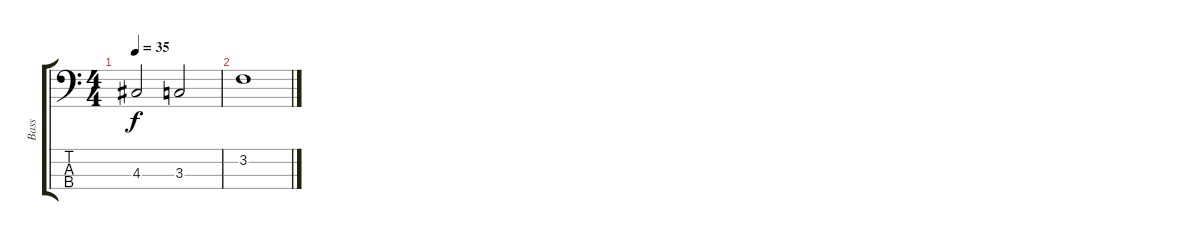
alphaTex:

\track ("Bass" "Bass") {instrument fretlessbass}
\staff {score tabs}
\tuning (G2 D2 A1 E1) {hide}
\ts (4 4)
\tempo 35
\clef f4
\ks c
4.3.2{dy f} 3.3.2 |
3.2.1
